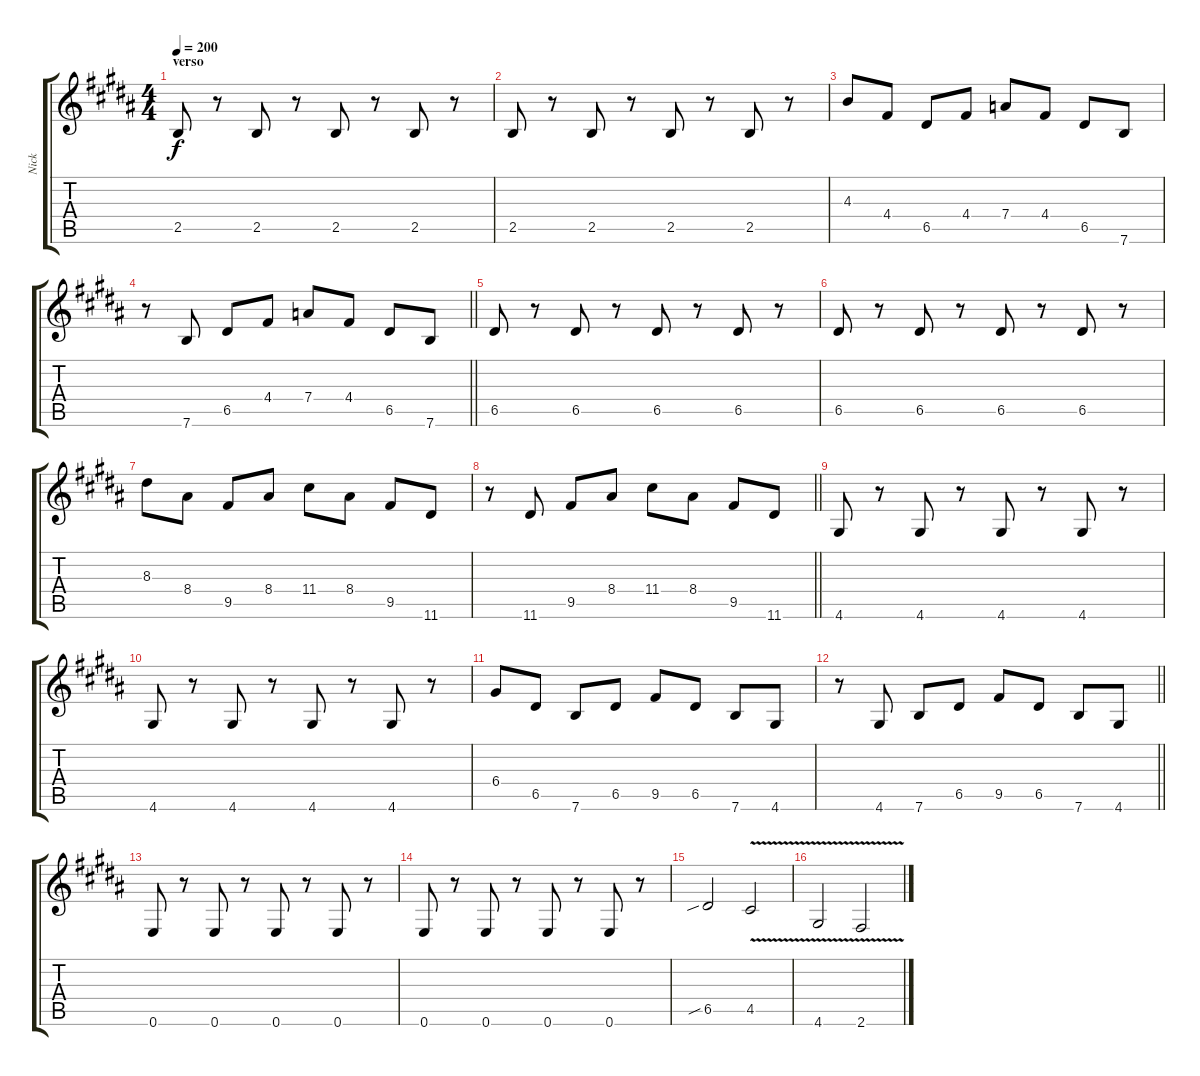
\track ("Nick" "Nick") {instrument distortionguitar}
\staff {score tabs}
\tuning (E4 B3 G3 D3 A2 E2) {hide}
\ts (4 4)
\section ("" "verso")
\tempo 200
\clef g2
\ks b
2.5.8{dy f} r.8 2.5.8 r.8 2.5.8 r.8 2.5.8 r.8 |
2.5.8 r.8 2.5.8 r.8 2.5.8 r.8 2.5.8 r.8 |
4.3.8 4.4.8 6.5.8 4.4.8 7.4.8 4.4.8 6.5.8 7.6.8 |
\barLineRight lightlight
r.8 7.6.8 6.5.8 4.4.8 7.4.8 4.4.8 6.5.8 7.6.8 |
6.5.8 r.8 6.5.8 r.8 6.5.8 r.8 6.5.8 r.8 |
6.5.8 r.8 6.5.8 r.8 6.5.8 r.8 6.5.8 r.8 |
8.3.8 8.4.8 9.5.8 8.4.8 11.4.8 8.4.8 9.5.8 11.6.8 |
\barLineRight lightlight
r.8 11.6.8 9.5.8 8.4.8 11.4.8 8.4.8 9.5.8 11.6.8 |
4.6.8 r.8 4.6.8 r.8 4.6.8 r.8 4.6.8 r.8 |
4.6.8 r.8 4.6.8 r.8 4.6.8 r.8 4.6.8 r.8 |
6.4.8 6.5.8 7.6.8 6.5.8 9.5.8 6.5.8 7.6.8 4.6.8 |
\barLineRight lightlight
r.8 4.6.8 7.6.8 6.5.8 9.5.8 6.5.8 7.6.8 4.6.8 |
0.6.8 r.8 0.6.8 r.8 0.6.8 r.8 0.6.8 r.8 |
0.6.8 r.8 0.6.8 r.8 0.6.8 r.8 0.6.8 r.8 |
6.5{sib}.2 4.5{v}.2 |
4.6{v}.2 2.6{v}.2
